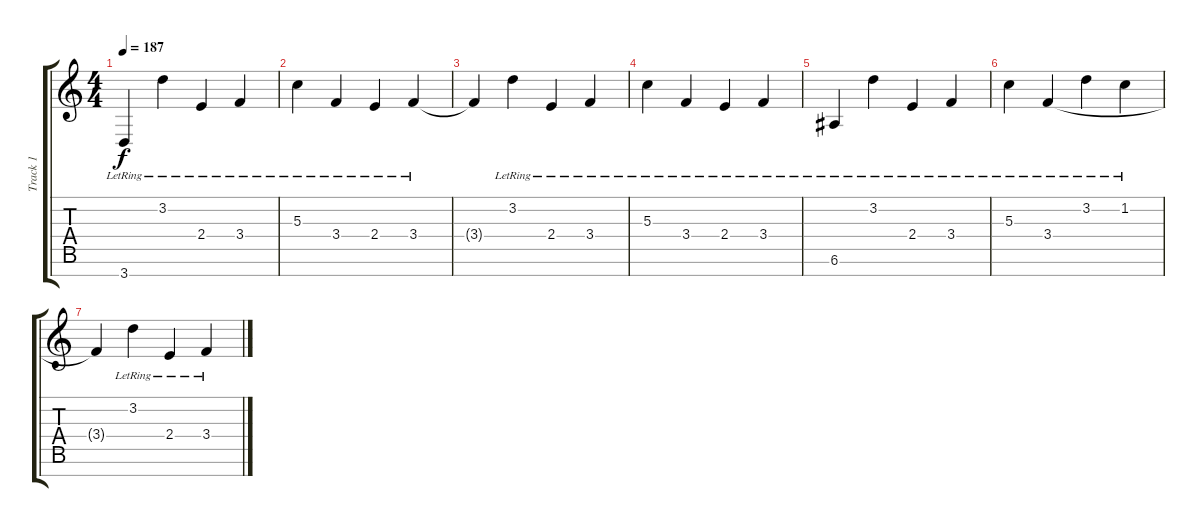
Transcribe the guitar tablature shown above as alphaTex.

\track ("Track 1" "Track 1") {instrument electricguitarclean}
\staff {score tabs}
\tuning (E4 B3 G3 D3 A2 E2 B1) {hide}
\ts (4 4)
\tempo 187
\clef g2
\ks c
3.7{lr}.4{dy f} 3.2{lr}.4 2.4{lr}.4 3.4{lr}.4 |
5.3{lr}.4 3.4{lr}.4 2.4{lr}.4 3.4{lr}.4 |
3.4{t}.4 3.2{lr}.4 2.4{lr}.4 3.4{lr}.4 |
5.3{lr}.4 3.4{lr}.4 2.4{lr}.4 3.4{lr}.4 |
6.6{lr}.4 3.2{lr}.4 2.4{lr}.4 3.4{lr}.4 |
5.3{lr}.4 3.4{lr}.4 3.2{lr}.4 1.2{lr}.4 |
3.4{t}.4 3.2{lr}.4 2.4{lr}.4 3.4{lr}.4
